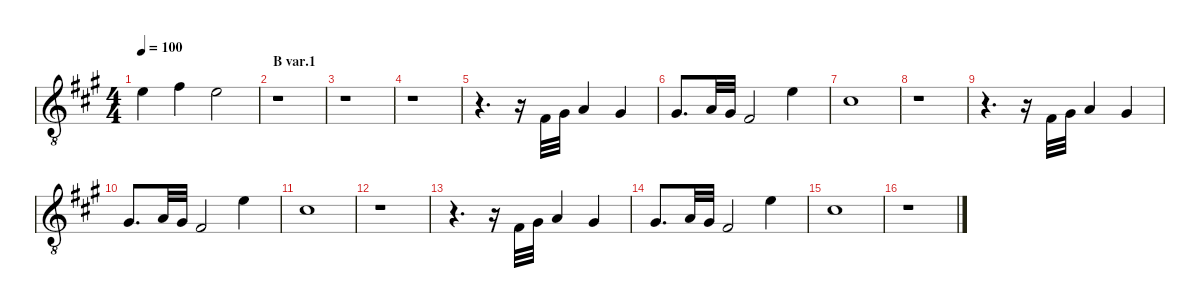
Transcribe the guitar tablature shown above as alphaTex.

\defaultSystemsLayout 4
\hideDynamics
\bracketExtendMode nobrackets
\singleTrackTrackNamePolicy hidden
\multiTrackTrackNamePolicy hidden
\otherSystemsTrackNameOrientation horizontal
\track ("Eb Alto Saxes" "sax.") {instrument altosax}
\staff {score}
\tuning (E4 B3 G3 D3 A2 E2)
\ts (4 4)
\tempo 100
\clef g2
\ottava 8vb
\ks a
5.2{acc forcenatural}.4{dy f beam Down} 7.2{acc #}.4{beam Down} 5.2{acc forcenatural}.2{beam Down} |
\section ("" "B var.1")
r.1{beam Down} |
r.1{beam Down} |
r.1{beam Down} |
r.4{d beam Down} r.16{beam Down} 4.4{acc #}.32{beam Up} 6.4{acc #}.32{beam Up} 7.4{acc forcenatural}.4{beam Up} 6.4{acc #}.4{beam Up} |
6.4{acc #}.8{d beam Up} 7.4{acc forcenatural}.32{beam Up} 6.4{acc #}.32{beam Up} 4.4{acc #}.2{beam Up} 5.2{acc forcenatural}.4{beam Down} |
6.3{acc #}.1{beam Down} |
r.1{beam Down} |
r.4{d beam Down} r.16{beam Down} 4.4{acc #}.32{beam Up} 6.4{acc #}.32{beam Up} 7.4{acc forcenatural}.4{beam Up} 6.4{acc #}.4{beam Up} |
6.4{acc #}.8{d beam Up} 7.4{acc forcenatural}.32{beam Up} 6.4{acc #}.32{beam Up} 4.4{acc #}.2{beam Up} 5.2{acc forcenatural}.4{beam Down} |
6.3{acc #}.1{beam Down} |
r.1{beam Down} |
r.4{d beam Down} r.16{beam Down} 4.4{acc #}.32{beam Up} 6.4{acc #}.32{beam Up} 7.4{acc forcenatural}.4{beam Up} 6.4{acc #}.4{beam Up} |
6.4{acc #}.8{d beam Up} 7.4{acc forcenatural}.32{beam Up} 6.4{acc #}.32{beam Up} 4.4{acc #}.2{beam Up} 5.2{acc forcenatural}.4{beam Down} |
6.3{acc #}.1{beam Down} |
r.1{beam Down}
